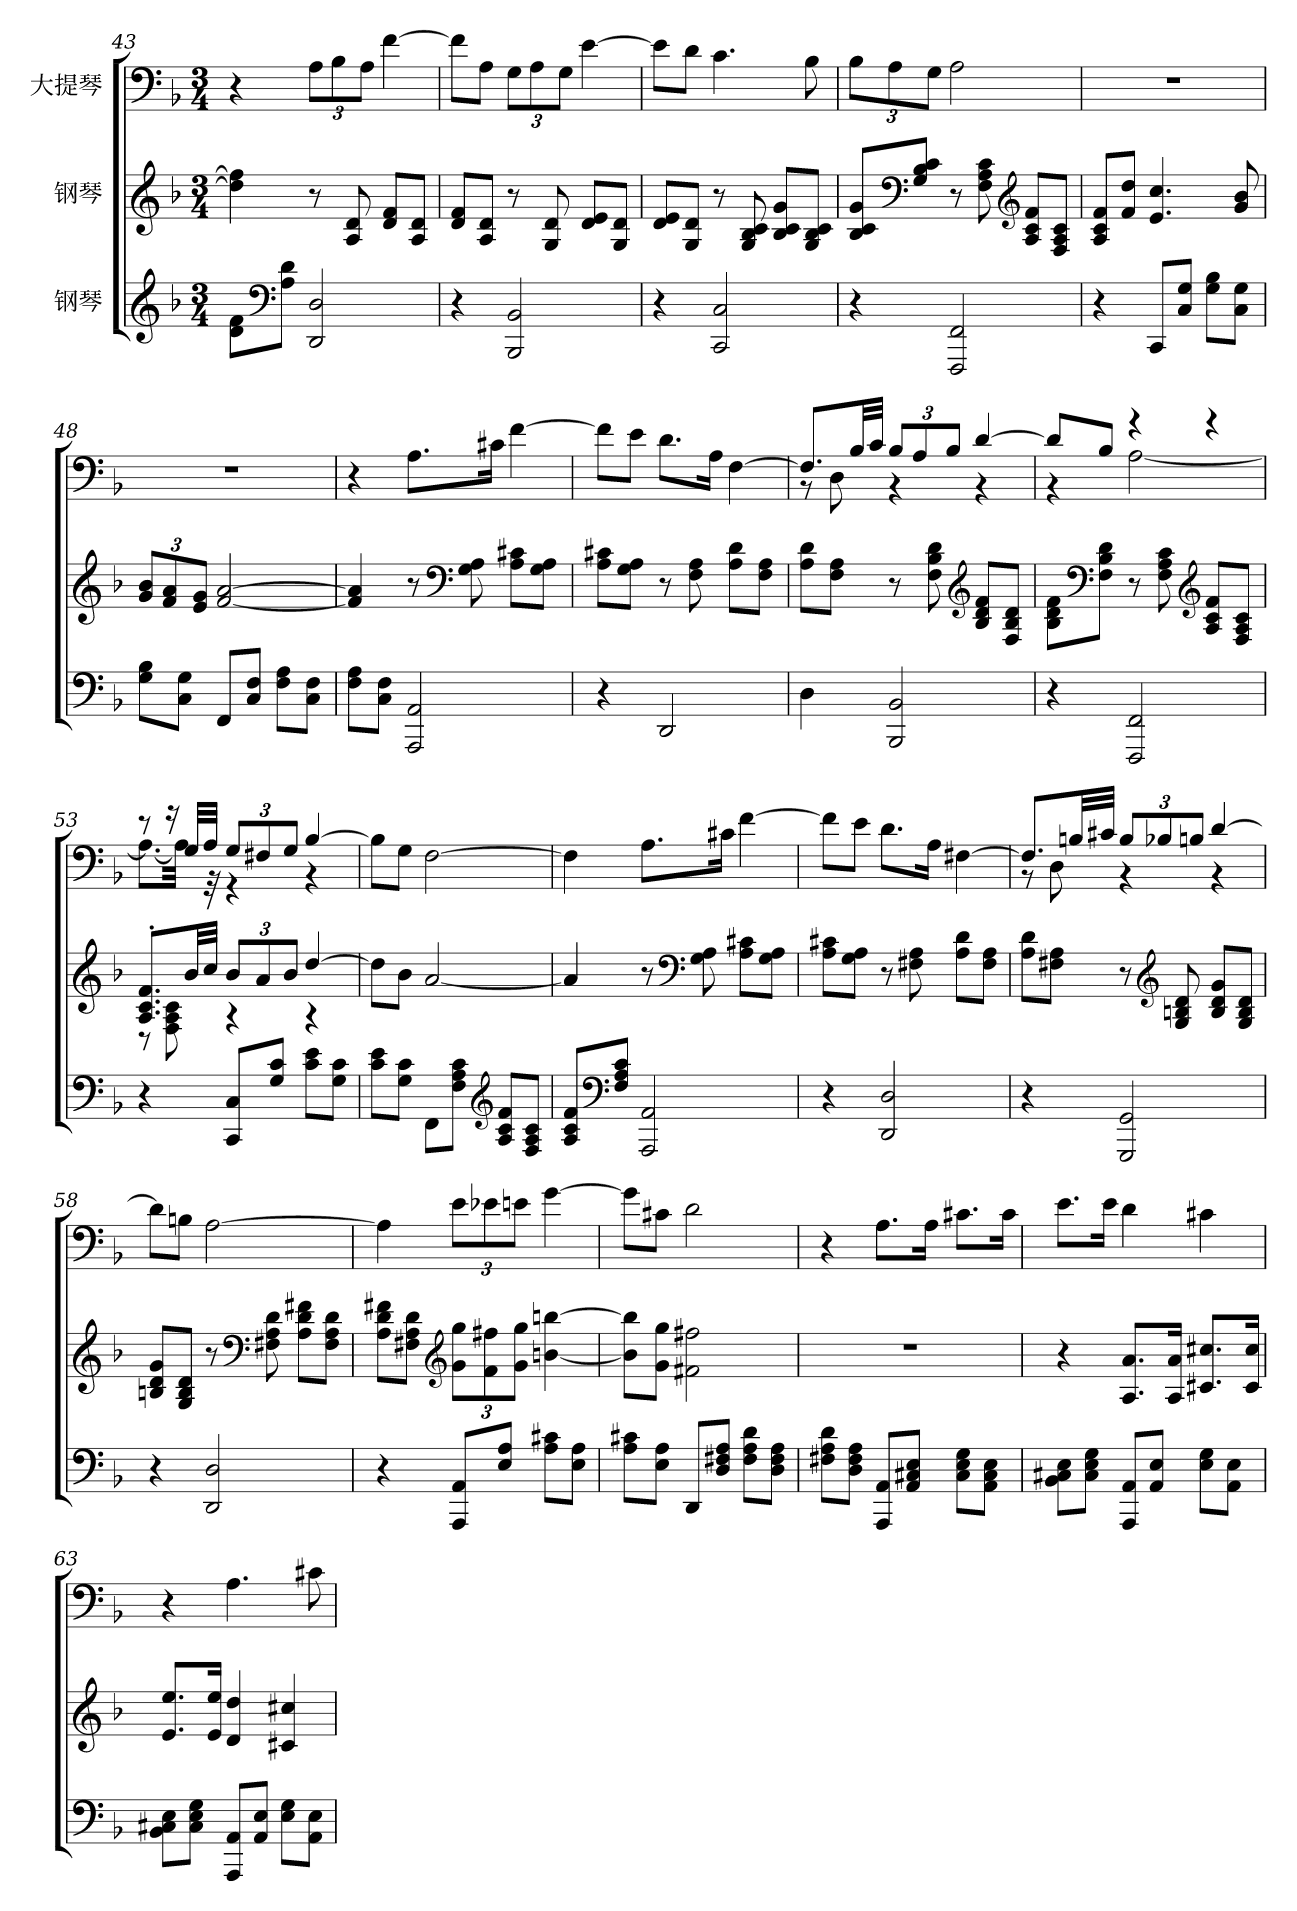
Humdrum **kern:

**kern	**kern	**kern
*part3	*part2	*part1
*staff3	*staff2	*staff1
*I"钢琴	*I"钢琴	*I"大提琴
*clefG2	*clefG2	*clefF4
*k[b-]	*k[b-]	*k[b-]
*M3/4	*M3/4	*M3/4
=43	=43	=43
8d\ 8f\L	4dd\] 4ff\]	4r
*clefF4	*	*
8A\ 8d\J	.	.
*	*	*Xbrackettup
2DD/ 2D/	8r	12A\L
.	.	12B-\
.	8A/ 8d/	.
.	.	12A\J
.	8d/ 8f/L	[4f\
.	8A/ 8d/J	.
!!LO:LB:g=z
=44	=44	=44
4r	8d/ 8f/L	8f\L]
.	8A/ 8d/J	8A\J
2BBB-/ 2BB-/	8r	12G\L
.	.	12A\
.	8G/ 8d/	.
.	.	12G\J
.	8d/ 8e/L	[4e\
.	8G/ 8d/J	.
=45	=45	=45
4r	8d/ 8e/L	8e\L]
.	8G/ 8d/J	8d\J
2CC/ 2C/	8r	4.c\
.	8G/ 8B-/ 8c/	.
.	8B-/ 8c/ 8g/L	.
.	8G/ 8B-/ 8c/J	8B-\
=46	=46	=46
4r	8B-/ 8c/ 8g/L	12B-\L
.	.	12A\
*	*clefF4	*
.	8G/ 8B-/ 8c/J	.
.	.	12G\J
2FFF/ 2FF/	8r	2A\
.	8F\ 8A\ 8c\	.
*	*clefG2	*
.	8A/ 8c/ 8f/L	.
.	8F/ 8A/ 8c/J	.
=47	=47	=47
4r	8A/ 8c/ 8f/L	2.r
.	8f/ 8dd/J	.
8CC/L	4.e/ 4.cc/	.
8C/ 8G/J	.	.
8G\ 8B-\L	.	.
8C\ 8G\J	8g/ 8b-/	.
!!LO:PB:g=z
=48	=48	=48
*	*Xbrackettup	*
8G\ 8B-\L	12g/ 12b-/L	2.r
.	12f/ 12a/	.
8C\ 8G\J	.	.
.	12e/ 12g/J	.
8FF/L	[2f/ [2a/	.
8C/ 8F/J	.	.
8F\ 8A\L	.	.
8C\ 8F\J	.	.
=49	=49	=49
8F\ 8A\L	4f/] 4a/]	4r
8C\ 8F\J	.	.
2AAA/ 2AA/	8r	8.A\L
*	*clefF4	*
.	8G\ 8A\	.
.	.	16c#X\Jk
.	8A\ 8c#X\L	[4f\
.	8G\ 8A\J	.
=50	=50	=50
4r	8A\ 8c#X\L	8f\L]
.	8G\ 8A\J	8e\J
2DD/	8r	8.d\L
.	8F\ 8A\	.
.	.	16A\Jk
.	8A\ 8d\L	[4F\
.	8F\ 8A\J	.
=51	=51	=51
*	*	*^
4D\	8A\ 8d\L	8.F/L]	8r
.	8F\ 8A\J	.	8D\
.	.	32B-/LL	.
.	.	32c/JJJ	.
2BBB-/ 2BB-/	8r	12B-/L	4r
.	.	12A/	.
.	8F\ 8B-\ 8d\	.	.
.	.	12B-/J	.
*	*clefG2	*	*
.	8B-/ 8d/ 8f/L	[4d/	4r
.	8F/ 8B-/ 8d/J	.	.
!!LO:LB:g=z	!!
=52	=52	=52	=52
4r	8B-\ 8d\ 8f\L	8d/L]	4r
*	*clefF4	*	*
.	8F\ 8B-\ 8d\J	8B-/J	.
2FFF/ 2FF/	8r	4r	[2A\
.	8F\ 8A\ 8c\	.	.
*	*clefG2	*	*
.	8A/ 8c/ 8f/L	4r	.
.	8F/ 8A/ 8c/J	.	.
=53	=53	=53	=53
*	*^	*	*
4r	8.A/' 8.c/' 8.f/'L	8r	8r	8.A\L_
.	.	8F\ 8A\ 8c\	16r	.
.	32b-/LL	.	32G/LLL	32A\Jkk]
.	32cc/JJJ	.	32A/JJJ	32r
8CC/ 8C/L	12b-/L	4r	12G/L	4r
.	12a/	.	12F#X/	.
8G/ 8c/J	.	.	.	.
.	12b-/J	.	12G/J	.
8c\ 8e\L	[4dd/	4r	[4B-/	4r
8G\ 8c\J	.	.	.	.
*	*v	*v	*	*
*	*	*v	*v
=54	=54	=54
8c\ 8e\L	8dd\L]	8B-\L]
8G\ 8c\J	8b-\J	8G\J
8FF\L	[2a/	[2F\
8F\ 8A\ 8c\J	.	.
*clefG2	*	*
8A/ 8c/ 8f/L	.	.
8F/ 8A/ 8c/J	.	.
!!LO:LB:g=z
=55	=55	=55
8A/ 8c/ 8f/L	4a/]	4F\]
*clefF4	*	*
8F/ 8A/ 8c/J	.	.
2AAA/ 2AA/	8r	8.A\L
*	*clefF4	*
.	8G\ 8A\	.
.	.	16c#X\Jk
.	8A\ 8c#X\L	[4f\
.	8G\ 8A\J	.
=56	=56	=56
4r	8A\ 8c#X\L	8f\L]
.	8G\ 8A\J	8e\J
2DD/ 2D/	8r	8.d\L
.	8F#X\ 8A\	.
.	.	16A\Jk
.	8A\ 8d\L	[4F#X\
.	8F#\ 8A\J	.
=57	=57	=57
*	*	*^
4r	8A\ 8d\L	8.F#/L]	8r
.	8F#X\ 8A\J	.	8D\
.	.	32Bn/LL	.
.	.	32c#X/JJJ	.
2GGG/ 2GG/	8r	12B/L	4r
.	.	12B-X/	.
*	*clefG2	*	*
.	8G/ 8Bn/ 8d/	.	.
.	.	12Bn/J	.
.	8B/ 8d/ 8g/L	[4d/	4r
.	8G/ 8B/ 8d/J	.	.
*	*	*v	*v
!!LO:LB:g=z
=58	=58	=58
4r	8Bn/ 8d/ 8g/L	8d\L]
.	8G/ 8B/ 8d/J	8Bn\J
2DD/ 2D/	8r	[2A\
*	*clefF4	*
.	8F#X\ 8A\ 8d\	.
.	8A\ 8d\ 8f#X\L	.
.	8F#\ 8A\ 8d\J	.
=59	=59	=59
4r	8A\ 8d\ 8f#X\L	4A\]
.	8F#X\ 8A\ 8d\J	.
*	*clefG2	*
*	*	*MM57
8AAA/ 8AA/L	12g\ 12gg\L	12e\L
.	12f#\ 12ff#X\	12e-X\
8E/ 8A/J	.	.
.	12g\ 12gg\J	12en\J
8A\ 8c#X\L	[4bn\ [4bbn\	[4g\
8E\ 8A\J	.	.
=60	=60	=60
8A\ 8c#X\L	8b\] 8bb\]L	8g\L]
8E\ 8A\J	8g\ 8gg\J	8c#X\J
8DD/L	2f#X\ 2ff#X\	2d\
8D/ 8F#X/ 8A/J	.	.
8F#\ 8A\ 8d\L	.	.
8D\ 8F#\ 8A\J	.	.
=61	=61	=61
8F#X\ 8A\ 8d\L	2.r	4r
8D\ 8F#\ 8A\J	.	.
8AAA/ 8AA/L	.	8.A\L
8AA/ 8C#X/ 8E/J	.	.
.	.	16A\Jk
8C#\ 8E\ 8G\L	.	8.c#X\L
8AA\ 8C#\ 8E\J	.	.
.	.	16c#\Jk
!!LO:PB:g=z
=62	=62	=62
8BB-\ 8C#X\ 8E\L	4r	8.e\L
8C#\ 8E\ 8G\J	.	.
.	.	16e\Jk
8AAA/ 8AA/L	8.A/ 8.a/L	4d\
8AA/ 8E/J	.	.
.	16A/ 16a/Jk	.
8E\ 8G\L	8.c#X/ 8.cc#X/L	4c#X\
8AA\ 8E\J	.	.
.	16c#/ 16cc#/Jk	.
=63	=63	=63
8BB-\ 8C#X\ 8E\L	8.e/ 8.ee/L	4r
8C#\ 8E\ 8G\J	.	.
.	16e/ 16ee/Jk	.
8AAA/ 8AA/L	4d/ 4dd/	4.A\
8AA/ 8E/J	.	.
8E\ 8G\L	4c#X/ 4cc#X/	.
8AA\ 8E\J	.	8c#X\
=	=	=
*-	*-	*-
